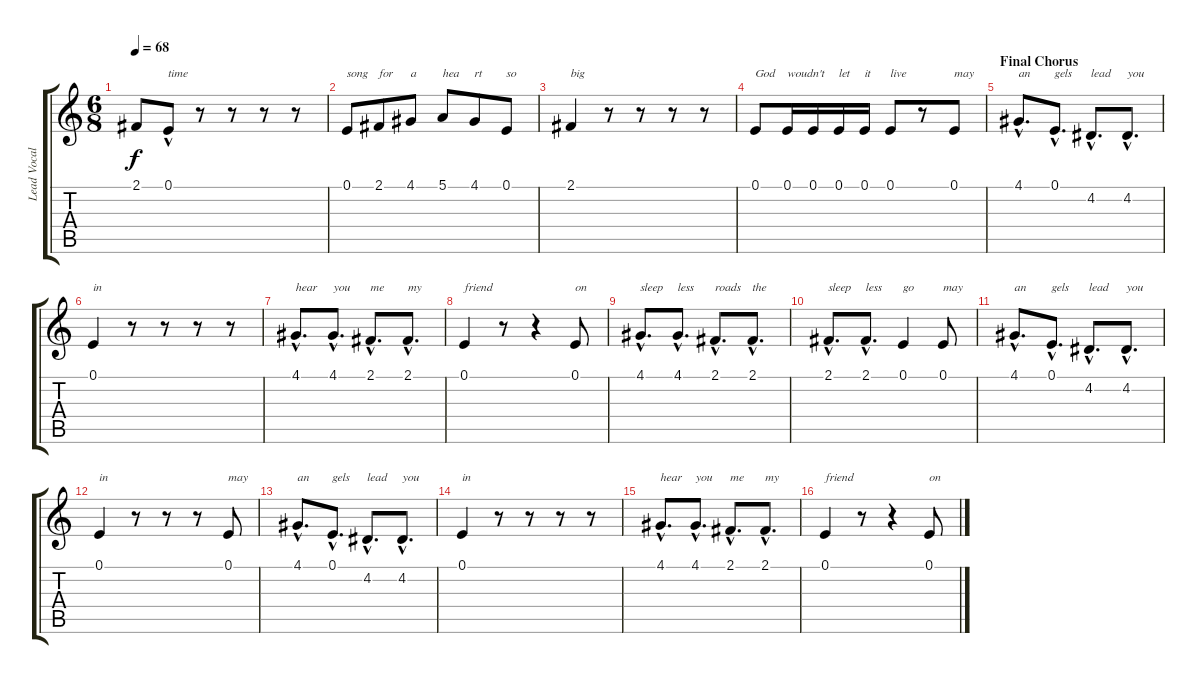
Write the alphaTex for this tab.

\track ("Lead Vocals" "Lead Vocal") {instrument lead8bassandlead}
\staff {score tabs}
\tuning (E4 B3 G3 D3 A2 E2) {hide}
\ts (6 8)
\tempo 68
\clef g2
\ks c
2.1{t}.8{dy f} 0.1{hac}.8{txt "time"} r.8 r.8 r.8 r.8 |
0.1.8{txt "song"} 2.1.8{txt "for"} 4.1.8{txt "a"} 5.1.8{txt "hea"} 4.1.8{txt "rt"} 0.1.8{txt "so"} |
2.1.4{txt "big"} r.8 r.8 r.8 r.8 |
0.1.8{txt "God"} 0.1.16{txt "woud"} 0.1.16{txt "n't"} 0.1.16{txt "let"} 0.1.16{txt "it"} 0.1.8{txt "live"} r.8 0.1.8{txt "may"} |
\section ("" "Final Chorus")
4.1{hac}.8{d txt "an"} 0.1{hac}.8{d txt "gels"} 4.2{hac}.8{d txt "lead"} 4.2{hac}.8{d txt "you"} |
0.1.4{txt "in"} r.8 r.8 r.8 r.8 |
4.1{hac}.8{d txt "hear"} 4.1{hac}.8{d txt "you"} 2.1{hac}.8{d txt "me"} 2.1{hac}.8{d txt "my"} |
0.1.4{txt "friend"} r.8 r.4 0.1.8{txt "on"} |
4.1{hac}.8{d txt "sleep"} 4.1{hac}.8{d txt "less"} 2.1{hac}.8{d txt "roads"} 2.1{hac}.8{d txt "the"} |
2.1{hac}.8{d txt "sleep"} 2.1{hac}.8{d txt "less"} 0.1.4{txt "go"} 0.1.8{txt "may"} |
4.1{hac}.8{d txt "an"} 0.1{hac}.8{d txt "gels"} 4.2{hac}.8{d txt "lead"} 4.2{hac}.8{d txt "you"} |
0.1.4{txt "in"} r.8 r.8 r.8 0.1.8{txt "may"} |
4.1{hac}.8{d txt "an"} 0.1{hac}.8{d txt "gels"} 4.2{hac}.8{d txt "lead"} 4.2{hac}.8{d txt "you"} |
0.1.4{txt "in"} r.8 r.8 r.8 r.8 |
4.1{hac}.8{d txt "hear"} 4.1{hac}.8{d txt "you"} 2.1{hac}.8{d txt "me"} 2.1{hac}.8{d txt "my"} |
0.1.4{txt "friend"} r.8 r.4 0.1.8{txt "on"}
